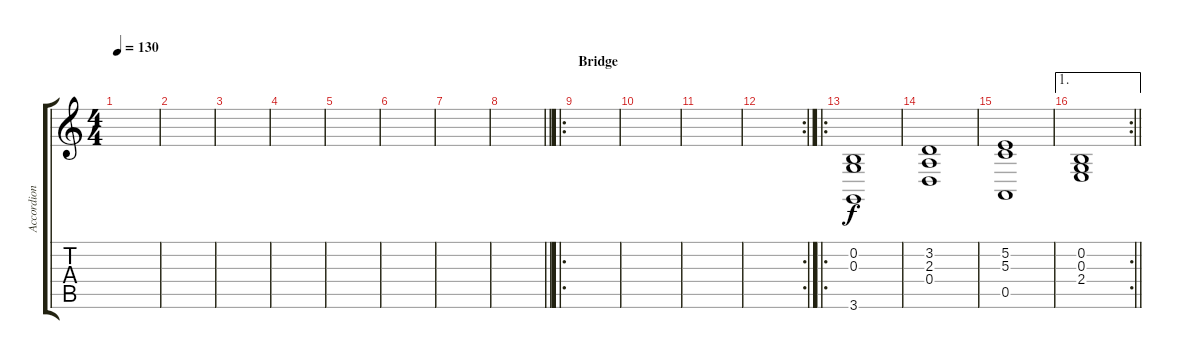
\track ("Accordion" "Accordion") {instrument tangoaccordion}
\staff {score tabs}
\tuning (E4 B3 G3 D3 A2 E2) {hide}
\ts (4 4)
\tempo 130
\clef g2
\ks c
|
|
|
|
|
|
|
\barLineRight lightlight
|
\ro
\section ("" "Bridge")
|
|
|
\rc 2
|
\ro
(0.2 0.3 3.6).1 |
(3.2 2.3 0.4).1 |
(5.2 5.3 0.5).1 |
\ae 1
\rc 2
\barLineRight lightlight
(0.2 0.3 2.4).1
